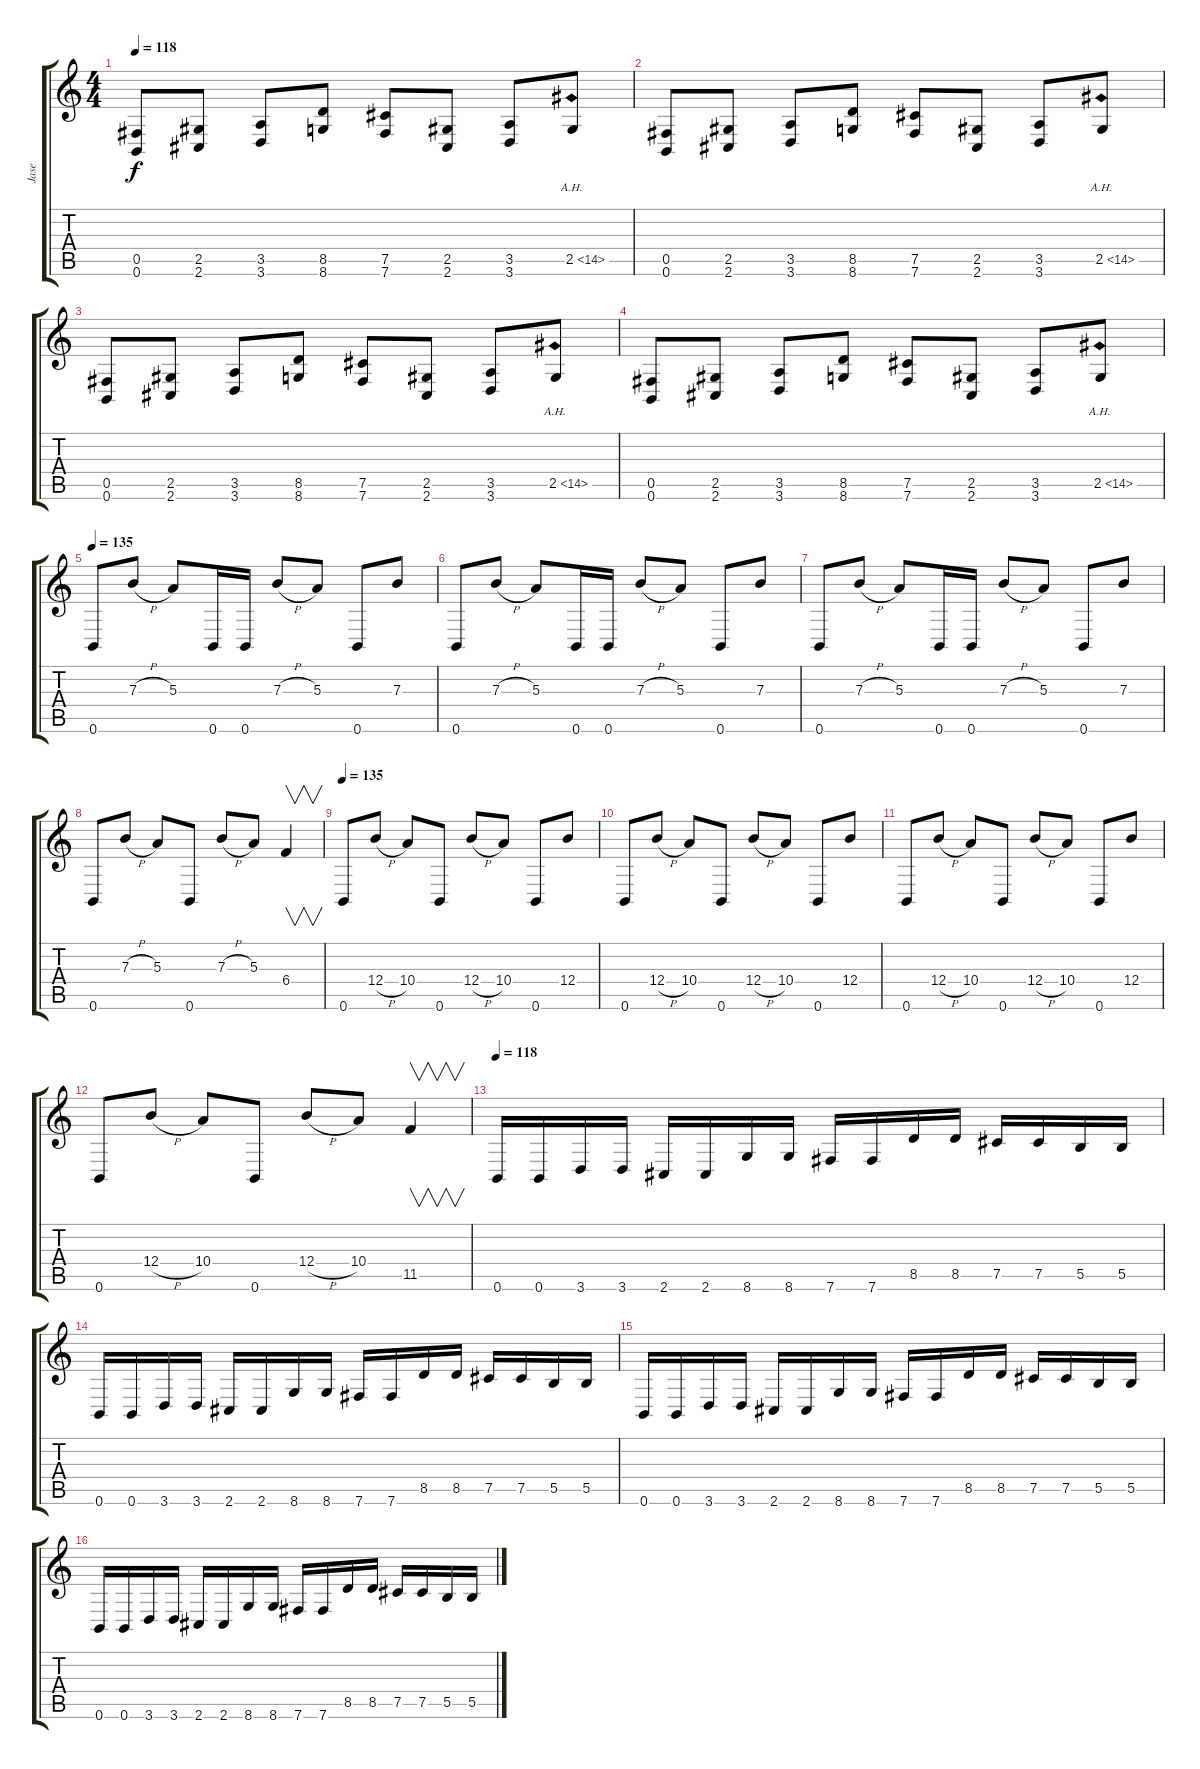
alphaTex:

\track ("Jase" "Jase") {instrument distortionguitar}
\staff {score tabs}
\tuning (Db4 Ab3 E3 B2 Gb2 B1) {hide}
\ts (4 4)
\tempo 118
\clef g2
\ks c
(0.5 0.6).8{dy f} (2.5 2.6).8 (3.5 3.6).8 (8.5 8.6).8 (7.5 7.6).8 (2.5 2.6).8 (3.5 3.6).8 2.5{ah 12}.8 |
(0.5 0.6).8 (2.5 2.6).8 (3.5 3.6).8 (8.5 8.6).8 (7.5 7.6).8 (2.5 2.6).8 (3.5 3.6).8 2.5{ah 12}.8 |
(0.5 0.6).8 (2.5 2.6).8 (3.5 3.6).8 (8.5 8.6).8 (7.5 7.6).8 (2.5 2.6).8 (3.5 3.6).8 2.5{ah 12}.8 |
(0.5 0.6).8 (2.5 2.6).8 (3.5 3.6).8 (8.5 8.6).8 (7.5 7.6).8 (2.5 2.6).8 (3.5 3.6).8 2.5{ah 12}.8 |
\tempo 135
0.6.8 7.3{h}.8 5.3.8 0.6.16 0.6.16 7.3{h}.8 5.3.8 0.6.8 7.3.8 |
0.6.8 7.3{h}.8 5.3.8 0.6.16 0.6.16 7.3{h}.8 5.3.8 0.6.8 7.3.8 |
0.6.8 7.3{h}.8 5.3.8 0.6.16 0.6.16 7.3{h}.8 5.3.8 0.6.8 7.3.8 |
0.6.8 7.3{h}.8 5.3.8 0.6.8 7.3{h}.8 5.3.8 6.4.4{v} |
\tempo 135
0.6.8 12.4{h}.8 10.4.8 0.6.8 12.4{h}.8 10.4.8 0.6.8 12.4.8 |
0.6.8 12.4{h}.8 10.4.8 0.6.8 12.4{h}.8 10.4.8 0.6.8 12.4.8 |
0.6.8 12.4{h}.8 10.4.8 0.6.8 12.4{h}.8 10.4.8 0.6.8 12.4.8 |
0.6.8 12.4{h}.8 10.4.8 0.6.8 12.4{h}.8 10.4.8 11.5.4{v} |
\tempo 118
0.6.16 0.6.16 3.6.16 3.6.16 2.6.16 2.6.16 8.6.16 8.6.16 7.6.16 7.6.16 8.5.16 8.5.16 7.5.16 7.5.16 5.5.16 5.5.16 |
0.6.16 0.6.16 3.6.16 3.6.16 2.6.16 2.6.16 8.6.16 8.6.16 7.6.16 7.6.16 8.5.16 8.5.16 7.5.16 7.5.16 5.5.16 5.5.16 |
0.6.16 0.6.16 3.6.16 3.6.16 2.6.16 2.6.16 8.6.16 8.6.16 7.6.16 7.6.16 8.5.16 8.5.16 7.5.16 7.5.16 5.5.16 5.5.16 |
0.6.16 0.6.16 3.6.16 3.6.16 2.6.16 2.6.16 8.6.16 8.6.16 7.6.16 7.6.16 8.5.16 8.5.16 7.5.16 7.5.16 5.5.16 5.5.16
